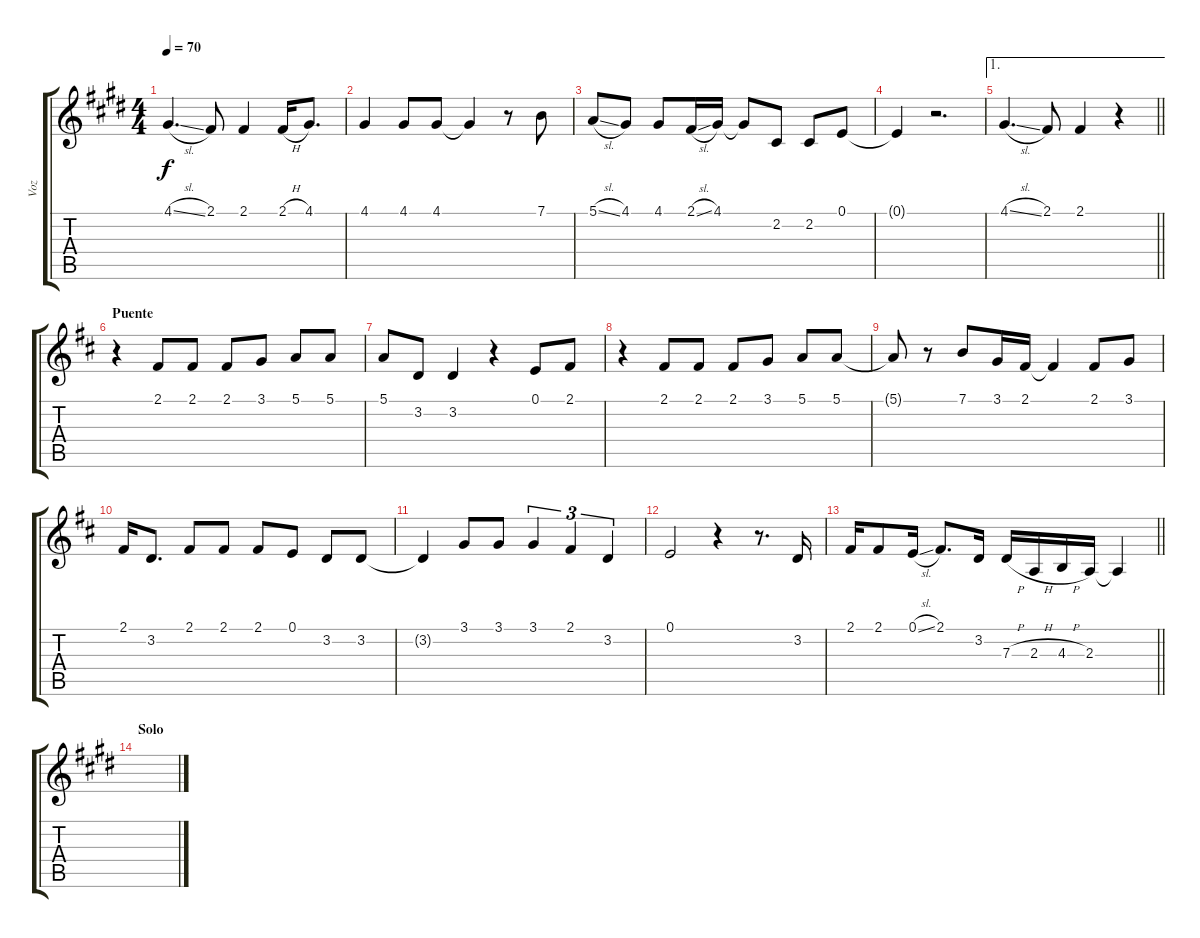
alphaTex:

\track ("Voz" "Voz") {instrument tenorsax}
\staff {score tabs}
\tuning (E4 B3 G3 D3 A2 E2) {hide}
\ts (4 4)
\tempo 70
\clef g2
\ks e
4.1{sl}.4{d dy f} 2.1.8 2.1.4 2.1{h}.16 4.1.8{d} |
4.1.4 4.1.8 4.1.8 4.1{t}.4 r.8 7.1.8 |
5.1{sl}.8 4.1.8 4.1.8 2.1{sl}.16 4.1.16 4.1{t}.8 2.2.8 2.2.8 0.1.8 |
0.1{t}.4 r.2{d} |
\ae 1
\barLineRight lightlight
4.1{sl}.4{d} 2.1.8 2.1.4 r.4 |
\section ("" "Puente")
\ks d
r.4 2.1.8 2.1.8 2.1.8 3.1.8 5.1.8 5.1.8 |
5.1.8 3.2.8 3.2.4 r.4 0.1.8 2.1.8 |
r.4 2.1.8 2.1.8 2.1.8 3.1.8 5.1.8 5.1.8 |
5.1{t}.8 r.8 7.1.8 3.1.16 2.1.16 2.1{t}.4 2.1.8 3.1.8 |
2.1.16 3.2.8{d} 2.1.8 2.1.8 2.1.8 0.1.8 3.2.8 3.2.8 |
3.2{t}.4 3.1.8 3.1.8 3.1.4{tu (3 2)} 2.1.4{tu (3 2)} 3.2.4{tu (3 2)} |
0.1.2 r.4 r.8{d} 3.2.16 |
\barLineRight lightlight
2.1.16 2.1.8 0.1{sl}.16 2.1.8{d} 3.2.16 7.3{h}.16 2.3{h}.16 4.3{h}.16 2.3.16 2.3{t}.4 |
\section ("" "Solo")
\ks e
